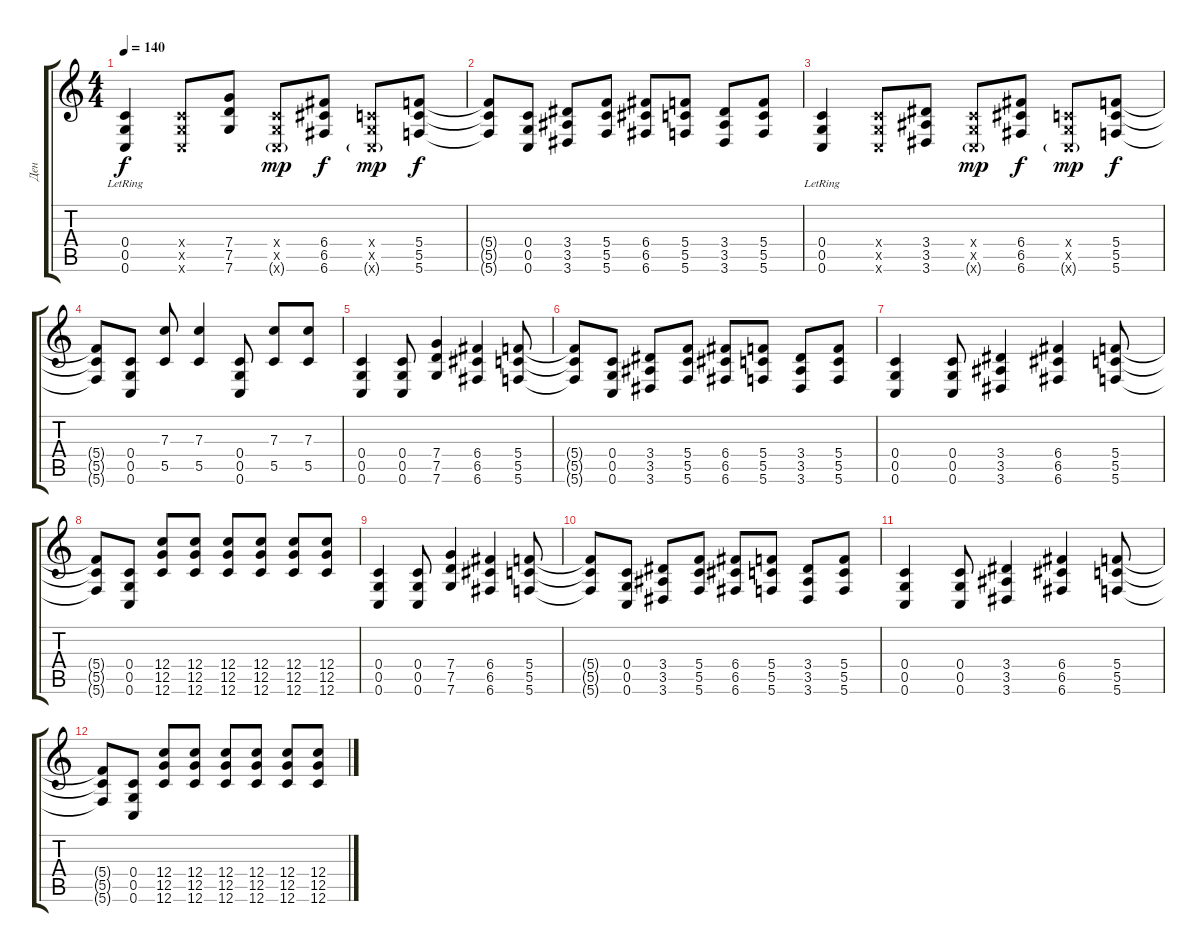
\track ("Ден" "Ден") {instrument overdrivenguitar}
\staff {score tabs}
\tuning (D4 A3 F3 C3 G2 C2) {hide}
\ts (4 4)
\tempo 140
\clef g2
\ks c
(0.4{lr} 0.5{lr} 0.6{lr}).4{dy f} (0.4{x} 0.5{x} 0.6{x}).8 (7.4 7.5 7.6).8 (0.4{x} 0.5{x} 0.6{g x}).8{dy mp} (6.4 6.5 6.6).8{dy f} (0.4{x} 0.5{x} 0.6{g x}).8{dy mp} (5.4 5.5 5.6).8{dy f} |
(5.4{t} 5.5{t} 5.6{t}).8 (0.4 0.5 0.6).8 (3.4 3.5 3.6).8 (5.4 5.5 5.6).8 (6.4 6.5 6.6).8 (5.4 5.5 5.6).8 (3.4 3.5 3.6).8 (5.4 5.5 5.6).8 |
(0.4{lr} 0.5{lr} 0.6{lr}).4 (0.4{x} 0.5{x} 0.6{x}).8 (3.4 3.5 3.6).8 (0.4{x} 0.5{x} 0.6{g x}).8{dy mp} (6.4 6.5 6.6).8{dy f} (0.4{x} 0.5{x} 0.6{g x}).8{dy mp} (5.4 5.5 5.6).8{dy f} |
(5.4{t} 5.5{t} 5.6{t}).8 (0.4 0.5 0.6).8 (7.3 5.5).8 (7.3 5.5).4 (0.4 0.5 0.6).8 (7.3 5.5).8 (7.3 5.5).8 |
(0.4 0.5 0.6).4 (0.4 0.5 0.6).8 (7.4 7.5 7.6).4 (6.4 6.5 6.6).4 (5.4 5.5 5.6).8 |
(5.4{t} 5.5{t} 5.6{t}).8 (0.4 0.5 0.6).8 (3.4 3.5 3.6).8 (5.4 5.5 5.6).8 (6.4 6.5 6.6).8 (5.4 5.5 5.6).8 (3.4 3.5 3.6).8 (5.4 5.5 5.6).8 |
(0.4 0.5 0.6).4 (0.4 0.5 0.6).8 (3.4 3.5 3.6).4 (6.4 6.5 6.6).4 (5.4 5.5 5.6).8 |
(5.4{t} 5.5{t} 5.6{t}).8 (0.4 0.5 0.6).8 (12.4 12.5 12.6).8 (12.4 12.5 12.6).8 (12.4 12.5 12.6).8 (12.4 12.5 12.6).8 (12.4 12.5 12.6).8 (12.4 12.5 12.6).8 |
(0.4 0.5 0.6).4 (0.4 0.5 0.6).8 (7.4 7.5 7.6).4 (6.4 6.5 6.6).4 (5.4 5.5 5.6).8 |
(5.4{t} 5.5{t} 5.6{t}).8 (0.4 0.5 0.6).8 (3.4 3.5 3.6).8 (5.4 5.5 5.6).8 (6.4 6.5 6.6).8 (5.4 5.5 5.6).8 (3.4 3.5 3.6).8 (5.4 5.5 5.6).8 |
(0.4 0.5 0.6).4 (0.4 0.5 0.6).8 (3.4 3.5 3.6).4 (6.4 6.5 6.6).4 (5.4 5.5 5.6).8 |
(5.4{t} 5.5{t} 5.6{t}).8 (0.4 0.5 0.6).8 (12.4 12.5 12.6).8 (12.4 12.5 12.6).8 (12.4 12.5 12.6).8 (12.4 12.5 12.6).8 (12.4 12.5 12.6).8 (12.4 12.5 12.6).8
